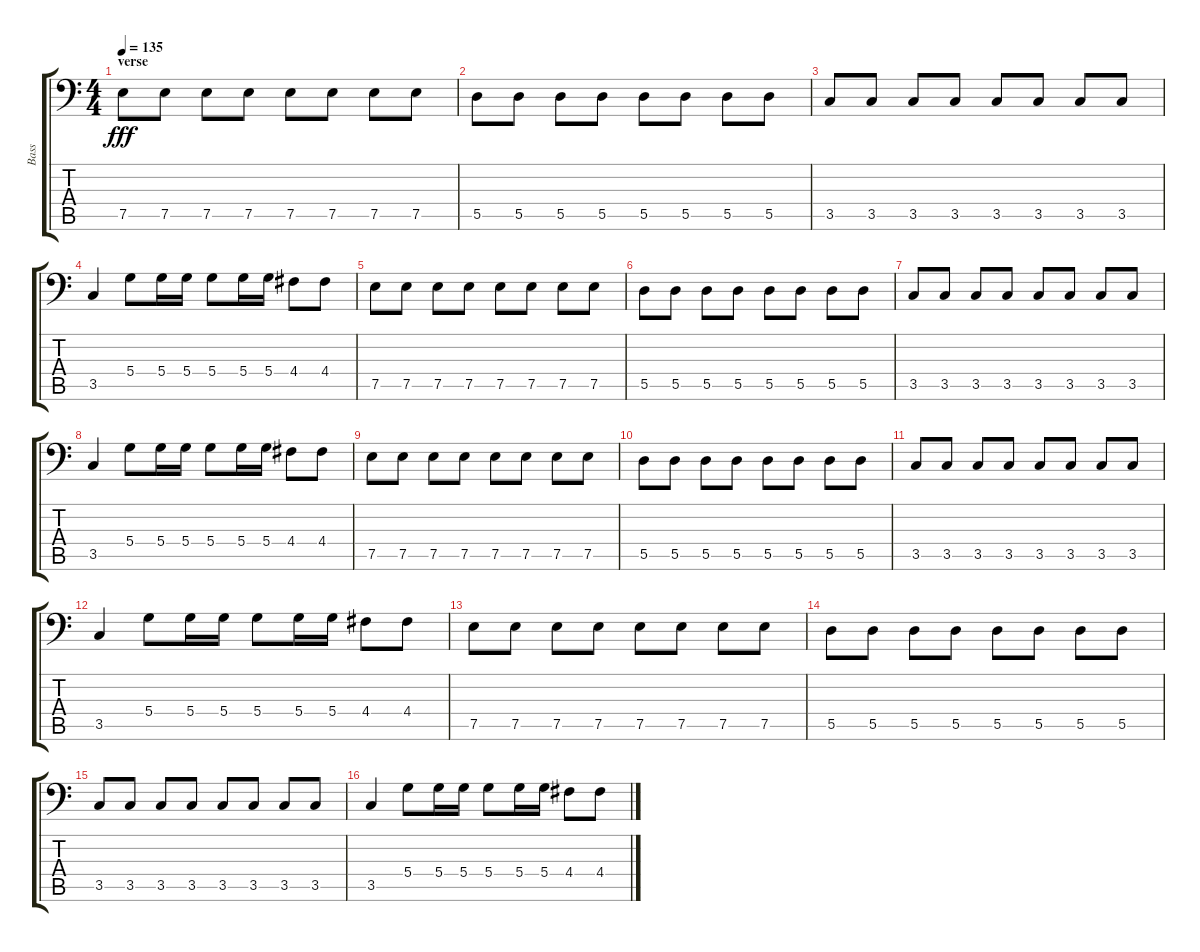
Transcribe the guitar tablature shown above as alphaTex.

\track ("Bass" "Bass") {instrument electricbassfinger}
\staff {score tabs}
\tuning (E3 B2 G2 D2 A1 E1) {hide}
\ts (4 4)
\section ("" "verse")
\tempo 135
\clef f4
\ks c
7.5.8{dy fff} 7.5.8 7.5.8 7.5.8 7.5.8 7.5.8 7.5.8 7.5.8 |
5.5.8 5.5.8 5.5.8 5.5.8 5.5.8 5.5.8 5.5.8 5.5.8 |
3.5.8 3.5.8 3.5.8 3.5.8 3.5.8 3.5.8 3.5.8 3.5.8 |
3.5.4 5.4.8 5.4.16 5.4.16 5.4.8 5.4.16 5.4.16 4.4.8 4.4.8 |
7.5.8 7.5.8 7.5.8 7.5.8 7.5.8 7.5.8 7.5.8 7.5.8 |
5.5.8 5.5.8 5.5.8 5.5.8 5.5.8 5.5.8 5.5.8 5.5.8 |
3.5.8 3.5.8 3.5.8 3.5.8 3.5.8 3.5.8 3.5.8 3.5.8 |
3.5.4 5.4.8 5.4.16 5.4.16 5.4.8 5.4.16 5.4.16 4.4.8 4.4.8 |
7.5.8 7.5.8 7.5.8 7.5.8 7.5.8 7.5.8 7.5.8 7.5.8 |
5.5.8 5.5.8 5.5.8 5.5.8 5.5.8 5.5.8 5.5.8 5.5.8 |
3.5.8 3.5.8 3.5.8 3.5.8 3.5.8 3.5.8 3.5.8 3.5.8 |
3.5.4 5.4.8 5.4.16 5.4.16 5.4.8 5.4.16 5.4.16 4.4.8 4.4.8 |
7.5.8 7.5.8 7.5.8 7.5.8 7.5.8 7.5.8 7.5.8 7.5.8 |
5.5.8 5.5.8 5.5.8 5.5.8 5.5.8 5.5.8 5.5.8 5.5.8 |
3.5.8 3.5.8 3.5.8 3.5.8 3.5.8 3.5.8 3.5.8 3.5.8 |
3.5.4 5.4.8 5.4.16 5.4.16 5.4.8 5.4.16 5.4.16 4.4.8 4.4.8
